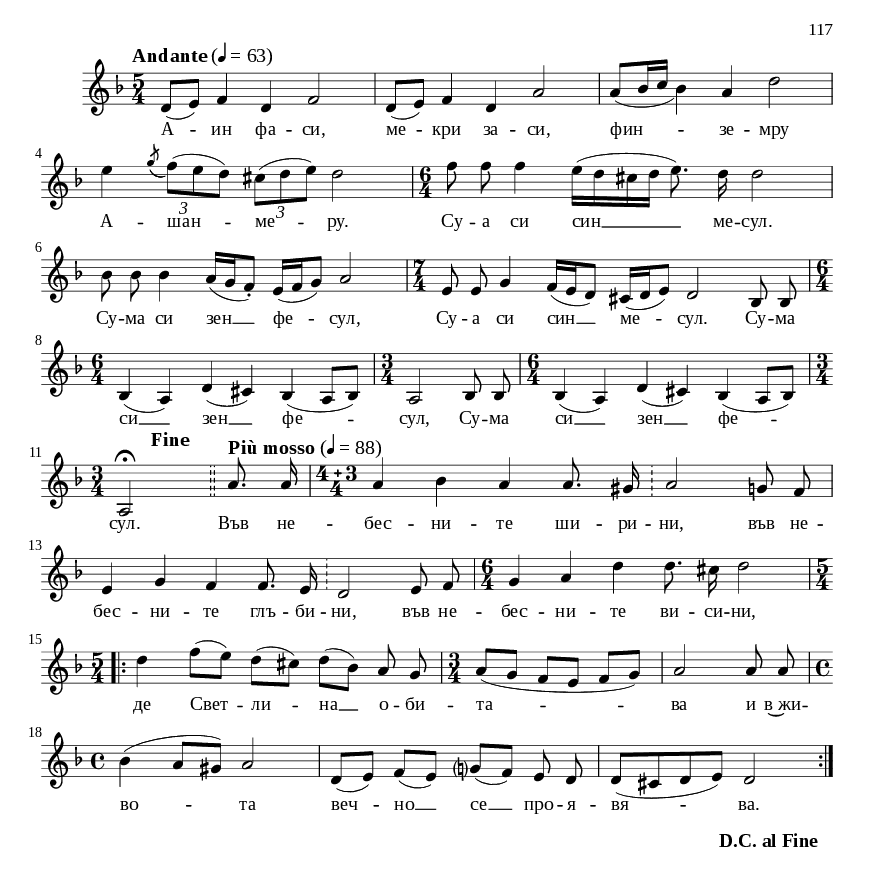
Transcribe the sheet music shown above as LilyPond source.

\version "2.24.4"

% include paper part and global functions
\include "include/globals.ily"

\bookpart {
  \label #'ref135
  \tocItem \markup "Аин фаси"
  \include "include/bookpart-paper.ily"
  \paper {
      print-first-page-number = ##t
      bookpart-level-page-numbering = ##t
  print-page-number = ##t
      first-page-number = #117
}
\score {
    \include "include/score-layout.ily"

    \new Voice \relative c' {
      \clef treble
      \key d \minor

      \time 5/4
      \tempoFunc "Andante" 4 "63"
      \autoBeamOff
      d8 ( [ e8 ) ]
      f4  d4  f2 | % 2
      d8 ( [  e8 ) ]  f4  d4  a'2
      | % 3
      \stemUp \slurDown a8 ( [ bes16 c16 ] \stemNeutral \slurNeutral bes4
      )  a4 d2 \break | % 4
      e4
      \times 2/3  {
        \once \omit TupletBracket
        \acciaccatura {  g8*3/2 ( } f8 ) ( [
        e8 d8 ) ]
      }

      \times 2/3  {
        cis8 ( [ d8 e8 ) ]
      }
      d2 | % 5
      \time 6/4  | % 5
      f8  f8  f4 e16 ( [
      d16 cis16 d16 ] e8.
      )  d16 d2 \break | % 6
      bes8  bes8  bes4  a16 ( [
      g16  f8 ) -. ]  e16 ( [  f16
      g8 ) ]  a2 | % 7
      \time 7/4  | % 7
      e8  e8   g4  f16 ( [  e16
      d8 ) ]  cis16 ( [  d16  e8 ) ]
      d2  bes8  bes8  \break | % 8
      \time 6/4  | % 8
      bes4 (  a4 )  d4 (  cis4 )
      bes4 (  a8 [  bes8 ) ] | % 9
      \time 3/4  | % 9
      a2  bes8   bes8  |
      \time 6/4  |
      bes4 (  a4 )  d4 (  cis4 )
      bes4 (  a8 [  bes8 ) ] \break | % 11
      \time 3/4  | % 11
      \tempo "            Fine" a2 ^\fermata \bar "!!"
      \tempoFunc "Più mosso" 4 "88" a'8. a16 | % 12
      \compoundMeter #'((4 3 4 ))  | % 12
      a4 bes4  a4  a8.   gis16 \bar "!"
      a2  g8  f8 | \break % 13
      e4  g4  f4  f8. e16 % 14
      \bar "!" d2  e8 f8 | % 15
      \time 6/4 % 15
      g4  a4 d4 d8.
      cis16
      d2 | \bar ".|:-|"
      \time 5/4  | % 16
      d4 f8 ( [ e8 ) ]
      d8 ( [ cis8 ) ] d8 [(bes8)] a8 g8 | % 17
      \time 3/4  | % 17
      a8 ( [  g8 ]  f8 [  e8 ]
      f8 [  g8 ) ] | % 18
      a2  a8 a8 \break | % 19

      \time 4/4  | % 19
      bes4 (  a8 [  gis8 ) ]  a2 |
      d,8 ( [  e8 ) ]  f8 ( [  e8 ) ]
      g?8 [( f8 )]  e8  d8 | % 21
      d8 ( [  cis8  d8  e8 ) ]
      d2
      \bar ":|."

    }


    \addlyrics {
      A -- ин фа -- си, ме -- кри за --
      си, фин --   зе -- мру А -- шан
      --    ме --  ру. Су
      -- а си син __      ме --
      сул. Су -- ма си зен __    фе
      --  сул, Су -- а си син __
      ме --  сул. Су -- ма си __
      зен __  фе --  сул, Су --
      ма си __  зен __  фе  --
      сул. Във не -- бес -- ни -- те ши --
      ри -- ни, във не -- бес -- ни -- те
      глъ -- би -- ни, във не -- бес -- ни
      -- те ви -- си -- ни, де Свет --
      ли -- на __  о -- би -- та --
      ва и в~жи -- во
      --  та веч -- но __   се __
      про -- я -- вя --   ва.
    }

    \header {
      title = \titleFunc #'ref_desc_4 "Аин фаси" "Ain fasi"
    }

    \midi{}

  } % score

  \markup \dc-two "D.C. al Fine"""


} % bookpart
